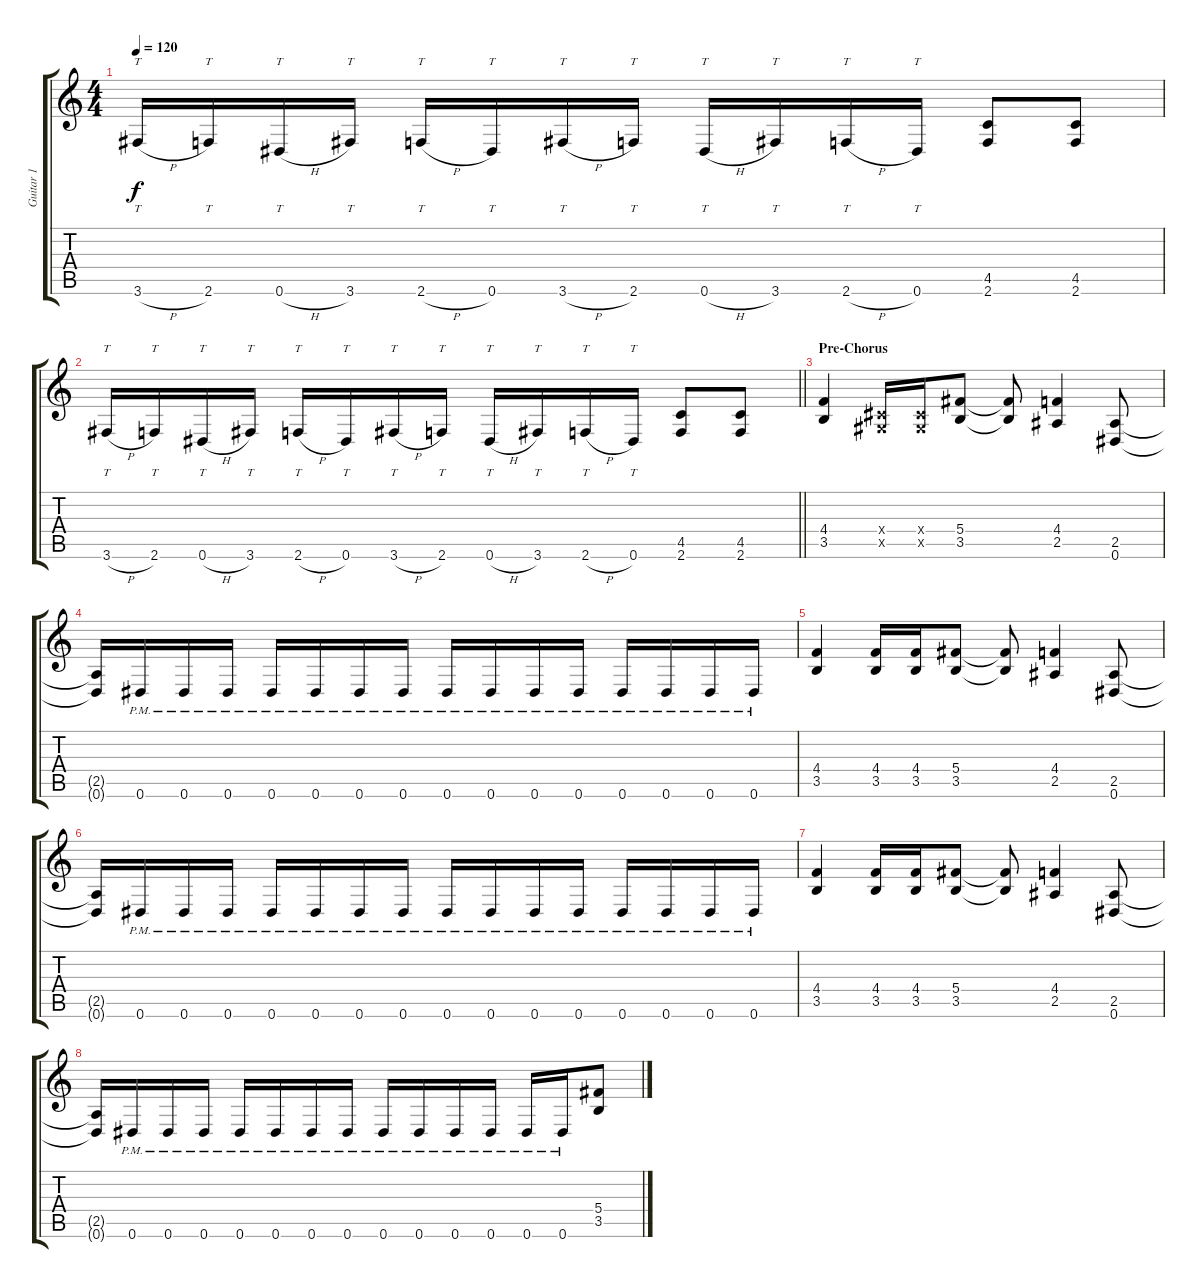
\track ("Guitar 1" "Guitar 1") {instrument distortionguitar}
\staff {score tabs}
\tuning (Eb4 Bb3 Gb3 Db3 Ab2 Eb2) {hide}
\ts (4 4)
\tempo 120
\clef g2
\ks c
3.6{h}.16{tt dy f} 2.6.16{tt} 0.6{h}.16{tt} 3.6.16{tt} 2.6{h}.16{tt} 0.6.16{tt} 3.6{h}.16{tt} 2.6.16{tt} 0.6{h}.16{tt} 3.6.16{tt} 2.6{h}.16{tt} 0.6.16{tt} (4.5 2.6).8 (4.5 2.6).8 |
\barLineRight lightlight
3.6{h}.16{tt} 2.6.16{tt} 0.6{h}.16{tt} 3.6.16{tt} 2.6{h}.16{tt} 0.6.16{tt} 3.6{h}.16{tt} 2.6.16{tt} 0.6{h}.16{tt} 3.6.16{tt} 2.6{h}.16{tt} 0.6.16{tt} (4.5 2.6).8 (4.5 2.6).8 |
\section ("" "Pre-Chorus")
(4.4 3.5).4 (0.4{x} 0.5{x}).16 (0.4{x} 0.5{x}).16 (5.4 3.5).8 (5.4{t} 3.5{t}).8 (4.4 2.5).4 (2.5 0.6).8 |
(2.5{t} 0.6{t}).16 0.6{pm}.16 0.6{pm}.16 0.6{pm}.16 0.6{pm}.16 0.6{pm}.16 0.6{pm}.16 0.6{pm}.16 0.6{pm}.16 0.6{pm}.16 0.6{pm}.16 0.6{pm}.16 0.6{pm}.16 0.6{pm}.16 0.6{pm}.16 0.6{pm}.16 |
(4.4 3.5).4 (4.4 3.5).16 (4.4 3.5).16 (5.4 3.5).8 (5.4{t} 3.5{t}).8 (4.4 2.5).4 (2.5 0.6).8 |
(2.5{t} 0.6{t}).16 0.6{pm}.16 0.6{pm}.16 0.6{pm}.16 0.6{pm}.16 0.6{pm}.16 0.6{pm}.16 0.6{pm}.16 0.6{pm}.16 0.6{pm}.16 0.6{pm}.16 0.6{pm}.16 0.6{pm}.16 0.6{pm}.16 0.6{pm}.16 0.6{pm}.16 |
(4.4 3.5).4 (4.4 3.5).16 (4.4 3.5).16 (5.4 3.5).8 (5.4{t} 3.5{t}).8 (4.4 2.5).4 (2.5 0.6).8 |
(2.5{t} 0.6{t}).16 0.6{pm}.16 0.6{pm}.16 0.6{pm}.16 0.6{pm}.16 0.6{pm}.16 0.6{pm}.16 0.6{pm}.16 0.6{pm}.16 0.6{pm}.16 0.6{pm}.16 0.6{pm}.16 0.6{pm}.16 0.6{pm}.16 (5.4 3.5).8
